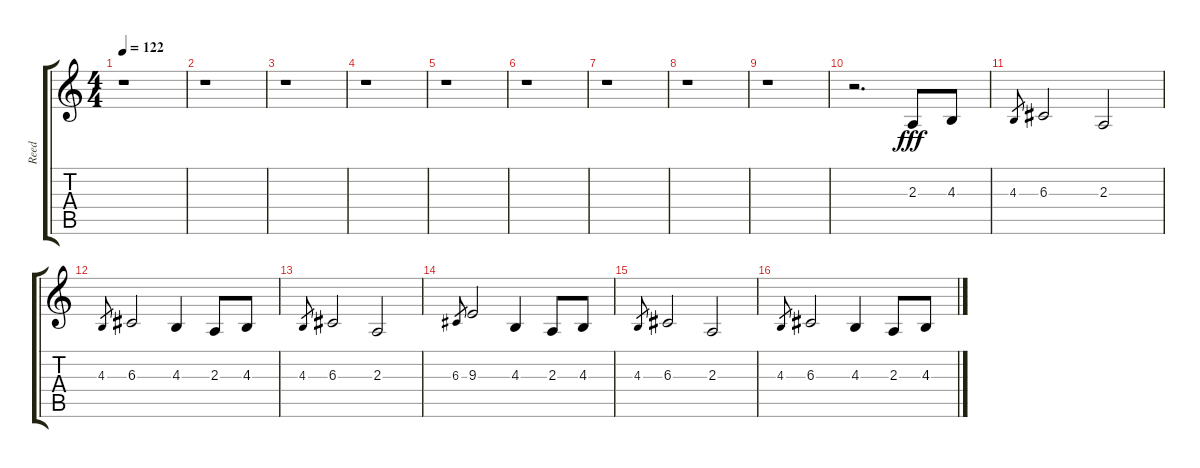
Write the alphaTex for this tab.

\track ("Reed" "Reed") {instrument baritonesax}
\staff {score tabs}
\tuning (E4 B3 G3 D3 A2 E2) {hide}
\ts (4 4)
\tempo 122
\clef g2
\ks c
r.1{dy f} |
r.1 |
r.1 |
r.1 |
r.1 |
r.1 |
r.1 |
r.1 |
r.1 |
r.2{d} 2.3.8{dy fff} 4.3.8 |
4.3.8{gr} 6.3.2 2.3.2 |
4.3.8{gr} 6.3.2 4.3.4 2.3.8 4.3.8 |
4.3.8{gr} 6.3.2 2.3.2 |
6.3.8{gr} 9.3.2 4.3.4 2.3.8 4.3.8 |
4.3.8{gr} 6.3.2 2.3.2 |
4.3.8{gr} 6.3.2 4.3.4 2.3.8 4.3.8
